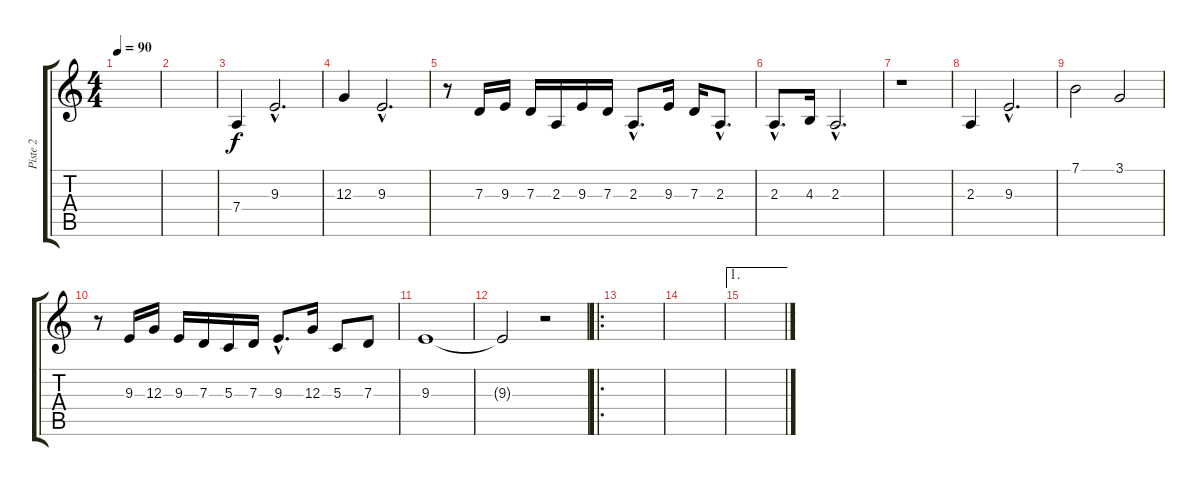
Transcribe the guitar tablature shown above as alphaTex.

\track ("Piste 2" "Piste 2") {instrument trumpet}
\staff {score tabs}
\tuning (E4 B3 G3 D3 A2 E2) {hide}
\ts (4 4)
\tempo 90
\clef g2
\ks c
|
|
7.4.4 9.3{hac}.2{d} |
12.3.4 9.3{hac}.2{d} |
r.8 7.3.16 9.3.16 7.3.16 2.3.16 9.3.16 7.3.16 2.3{hac}.8{d} 9.3.16 7.3.16 2.3{hac}.8{d} |
2.3{hac}.8{d} 4.3.16 2.3{hac}.2{d} |
r.1 |
2.3.4 9.3{hac}.2{d} |
7.1.2 3.1.2 |
r.8 9.3.16 12.3.16 9.3.16 7.3.16 5.3.16 7.3.16 9.3{hac}.8{d} 12.3.16 5.3.8 7.3.8 |
9.3.1 |
9.3{t}.2 r.2 |
\ro
|
|
\ae 1
